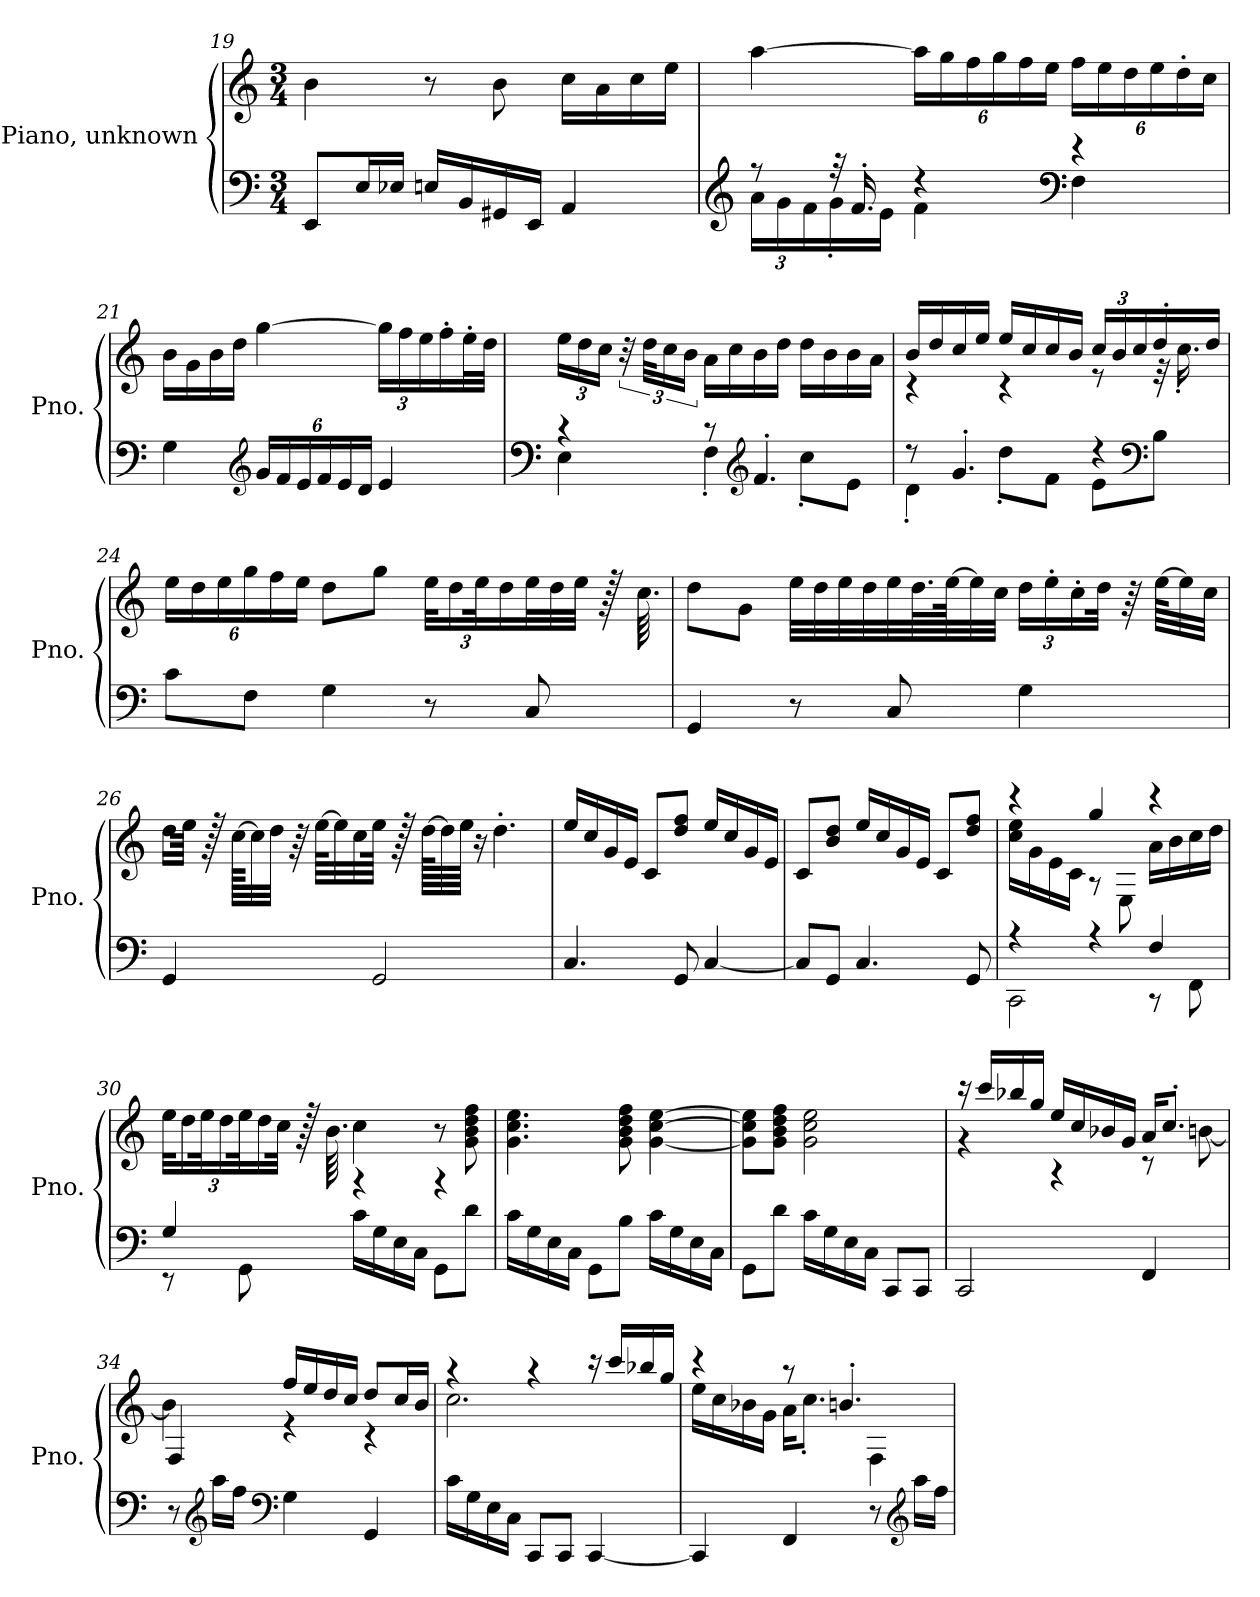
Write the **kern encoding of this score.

**kern	**kern
*part1	*part1
*staff2	*staff1
*I"Piano, unknown	*
*I'Pno.	*
*clefF4	*clefG2
*k[]	*k[]
*M3/4	*M3/4
=19	=19
8EE/L	4b\
16E/L	.
16E-X/JJ	.
16En/LL	8r
16BB/	.
16GG#X/	8b\
16EE/JJ	.
4AA/	16cc\LL
.	16a\
.	16cc\
.	16ee\JJ
!!LO:PB:g=z
=20	=20
*clefG2	*
*^	*
*	*Xbrackettup	*
8r	24a\LL	[4aa\
.	24g\	.
.	24f\	.
32r	16g'\	.
16.f'/	.	.
.	16e\JJ	.
*	*	*Xbrackettup
4r	4f\	24aa\LL]
.	.	24gg\
.	.	24ff\
.	.	24gg\
.	.	24ff\
.	.	24ee\JJ
*clefF4	*	*
4r	4F\	24ff\LL
.	.	24ee\
.	.	24dd\
.	.	24ee\
.	.	24dd'\
.	.	24cc\JJ
*v	*v	*
=21	=21
4G\	16b\LL
.	16g\
.	16b\
.	16dd\JJ
*clefG2	*
24g/LL	[4gg\
24f/	.
24e/	.
24f/	.
24e/	.
24d/JJ	.
4e/	24gg\LL]
.	24ff\
.	24ee\
.	16ff'\
.	32ee'\L
.	32dd\JJJ
!!LO:LB:g=z
=22	=22
*clefF4	*
*^	*
4r	4E\	24ee\LL
.	.	24dd\
.	.	24cc\JJ
*	*	*brackettup
.	.	48r
.	.	48dd\KLL
.	.	24cc\
.	.	24b\JJ
8r	4F'\	16a\LL
.	.	16cc\
*clefG2	*	*
4.f'/	.	16b\
.	.	16dd\JJ
.	8cc'\L	16dd\LL
.	.	16b\
.	8e\J	16b\
.	.	16a\JJ
=23	=23	=23
*	*	*^
8r	4d'\	16b/LL	4r
.	.	16dd/	.
4.g'/	.	16cc/	.
.	.	16ee/JJ	.
.	8dd'\L	16ee/LL	4r
.	.	16cc/	.
.	8f\J	16cc/	.
.	.	16b/JJ	.
*	*	*Xbrackettup	*
4r	8e\L	24cc/LL	8r
.	.	24b/	.
.	.	24cc/	.
*clefF4	*	*	*
.	8B\J	16dd'/	32r
.	.	.	16.cc'\
.	.	16dd/JJ	.
*v	*v	*	*
*	*v	*v
!!LO:LB:g=z
=24	=24
8c\L	24ee\LL
.	24dd\
.	24ee\
8F\J	24gg\
.	24ff\
.	24ee\JJ
4G\	8dd\L
.	8gg\J
8r	48ee\KLL
.	24dd\
.	48ee\K
.	24dd\
8C/	32ee\L
.	32dd\
.	32ee\JJJ
.	128r
.	64.cc\
=25	=25
4GG/	8dd\L
.	8g\J
8r	32ee\LLL
.	32dd\
.	32ee\
.	32dd\
8C/	32ee\
.	64.dd\L
.	[128ee\JK
.	32ee\]
.	32cc\JJJ
4G\	24dd\LL
.	24ee'\
.	24cc'\
.	32dd\JJk
.	64r
.	[64ee\KLLL
.	32ee\]
.	32cc\JJJ
!!LO:LB:g=z
=26	=26
4GG/	16dd\LL
.	64ee\JJkk
.	128r
.	[128cc\KKLLL
.	32cc\]
.	32dd\JJJ
.	64r
.	[64ee\KLLL
.	32ee\]
.	32cc\
2GG/	64ee\JJJk
.	128r
.	[128dd\KLLLL
.	64dd\]
.	64ee\JJJJ
.	16r
.	4.dd'\
=27	=27
4.C/	16ee/LL
.	16cc/
.	16g/
.	16e/JJ
.	8c/L
8GG/	8dd/ 8ff/J
[4C/	16ee/LL
.	16cc/
.	16g/
.	16e/JJ
=28	=28
8C/L]	8c/L
8GG/J	8b/ 8dd/J
4.C/	16ee/LL
.	16cc/
.	16g/
.	16e/JJ
.	8c/L
8GG/	8dd/ 8ff/J
!!LO:LB:g=z
=29	=29
*^	*^
4r	2CC\	4r	16cc\ 16ee\LL
.	.	.	16g\
.	.	.	16e\
.	.	.	16c\JJ
4r	.	4gg/	8r
.	.	.	8E\
4F/	8r	4r	16a\LL
.	.	.	16b\
.	8FF\	.	16cc\
.	.	.	16dd\JJ
*	*	*v	*v
=30	=30	=30
4G/	8r	48ee\KLL
.	.	24dd\
.	.	48ee\K
.	.	24dd\
.	8GG\	48ee\K
.	.	24dd\
.	.	32cc\JJk
.	.	128r
.	.	64.b\
4r	16c\LL	4cc\
.	16G\	.
.	16E\	.
.	16C\JJ	.
4r	8GG\L	8r
.	8d\J	8g\ 8b\ 8dd\ 8ff\
*v	*v	*
=31	=31
16c\LL	4.g\ 4.cc\ 4.ee\
16G\	.
16E\	.
16C\JJ	.
8GG\L	.
8B\J	8g\ 8b\ 8dd\ 8ff\
16c\LL	[4g\ [4cc\ [4ee\
16G\	.
16E\	.
16C\JJ	.
=32	=32
8GG\L	8g\] 8cc\] 8ee\]L
8d\J	8g\ 8b\ 8dd\ 8ff\J
16c\LL	2g\ 2cc\ 2ee\
16G\	.
16E\	.
16C\JJ	.
8CC/L	.
8CC/J	.
!!LO:LB:g=z
=33	=33
*	*^
2CC/	16r	4r
.	16ccc/LL	.
.	16bb-X/	.
.	16gg/JJ	.
.	16ee/LL	4r
.	16cc/	.
.	16b-X/	.
.	16g/JJ	.
4FF/	16a/KL	8r
.	8.cc'/J	.
.	.	[8bn\
=34	=34	=34
8r	4F/	4b\]
*clefG2	*	*
16aa\LL	.	.
16ff\JJ	.	.
*clefF4	*	*
4G\	16ff/LL	4r
.	16ee/	.
.	16dd/	.
.	16cc/JJ	.
4GG/	8dd/L	4r
.	16cc/L	.
.	16b/JJ	.
=35	=35	=35
16c\LL	4r	2.cc\
16G\	.	.
16E\	.	.
16C\JJ	.	.
8CC/L	4r	.
8CC/J	.	.
[4CC/	16r	.
.	16ccc/LL	.
.	16bb-X/	.
.	16gg/JJ	.
!!LO:PB:g=z	!!
=36	=36	=36
4CC/]	4r	16ee\LL
.	.	16cc\
.	.	16b-X\
.	.	16g\JJ
4FF/	8r	16a\KL
.	.	8.cc'\J
.	4.bn'/	.
8r	.	4F\
*clefG2	*	*
16aa\LL	.	.
16ff\JJ	.	.
*	*v	*v
=	=
*-	*-
